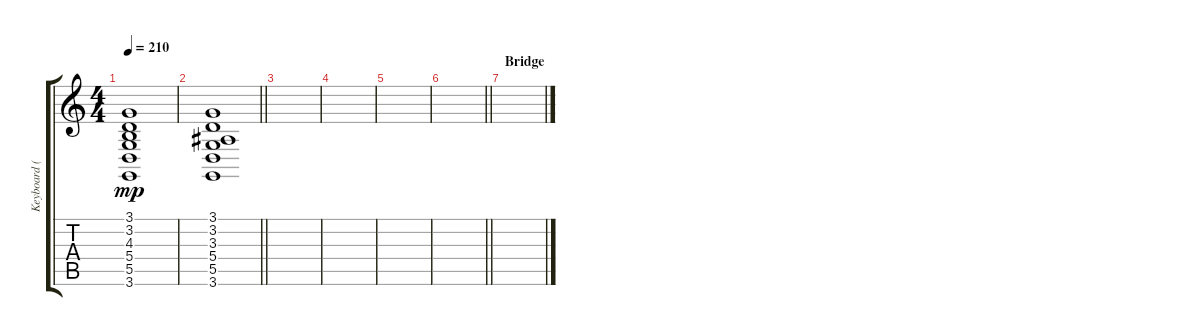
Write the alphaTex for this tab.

\track ("Keyboard (Overdub)" "Keyboard (") {instrument churchorgan}
\staff {score tabs}
\tuning (E4 B3 G3 D3 A2 E2) {hide}
\ts (4 4)
\tempo 210
\clef g2
\ks c
(3.1 3.2 4.3 5.4 5.5 3.6).1{dy mp} |
\barLineRight lightlight
(3.1 3.2 3.3 5.4 5.5 3.6).1 |
|
|
|
\barLineRight lightlight
|
\section ("" "Bridge")
